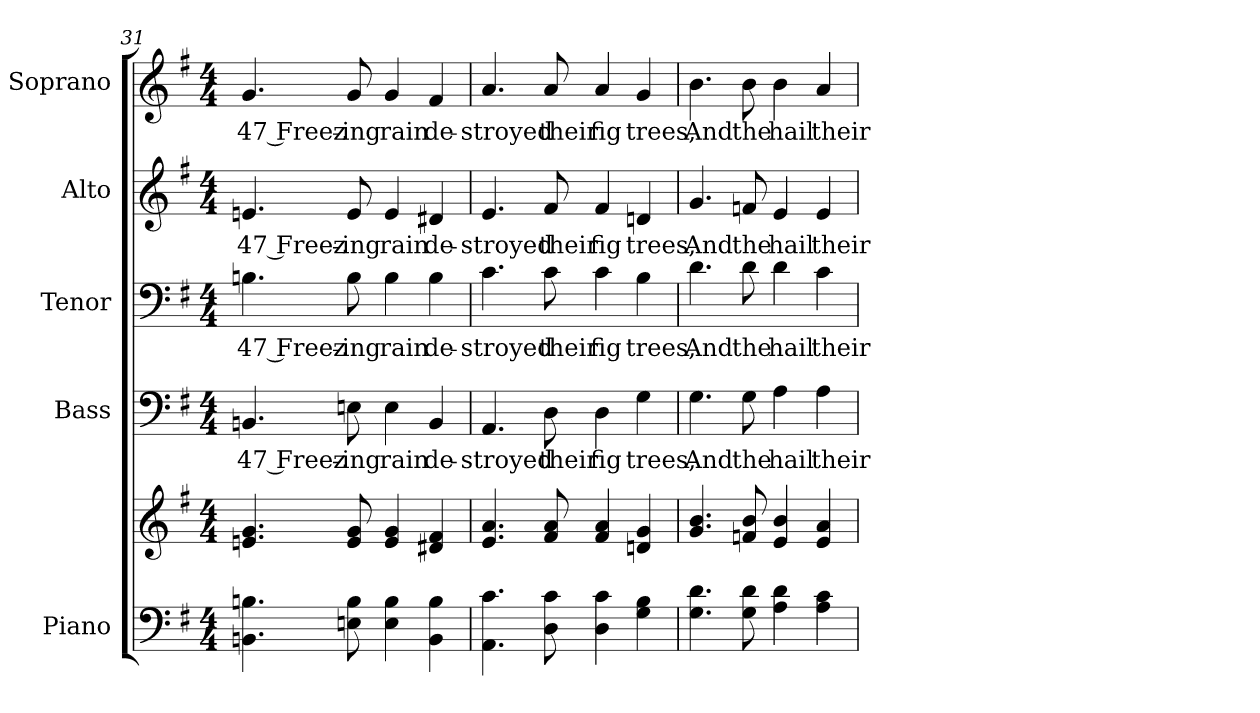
**kern	**kern	**kern	**text	**kern	**text	**kern	**text	**kern	**text
*part5	*part5	*part4	*part4	*part3	*part3	*part2	*part2	*part1	*part1
*staff6	*staff5	*staff4	*staff4	*staff3	*staff3	*staff2	*staff2	*staff1	*staff1
*I"Piano	*	*I"Bass	*	*I"Tenor	*	*I"Alto	*	*I"Soprano	*
*I'Pno.	*	*I'B.	*	*I'T.	*	*I'A.	*	*I'S.	*
!!LO:PB:g=z
*clefF4	*clefG2	*clefF4	*	*clefF4	*	*clefG2	*	*clefG2	*
*k[f#]	*k[f#]	*k[f#]	*	*k[f#]	*	*k[f#]	*	*k[f#]	*
*G:	*G:	*G:	*	*G:	*	*G:	*	*G:	*
*M4/4	*M4/4	*M4/4	*	*M4/4	*	*M4/4	*	*M4/4	*
=31	=31	=31	=31	=31	=31	=31	=31	=31	=31
!	!	!	!LO:LY:b:color=#000000	!	!	!	!	!	!
!	!	!	!	!	!LO:LY:b:color=#000000	!	!	!	!
!	!	!	!	!	!	!	!LO:LY:b:color=#000000	!	!
!	!	!	!	!	!	!	!	!	!LO:LY:b:color=#000000
4.BBni\ 4.Bni	4.eni/ 4.gi	4.BBni/	47 Freez-	4.Bni\	47 Freez-	4.eni/	47 Freez-	4.gi/	47 Freez-
!	!	!	!LO:LY:b:color=#000000	!	!	!	!	!	!
!	!	!	!	!	!LO:LY:b:color=#000000	!	!	!	!
!	!	!	!	!	!	!	!LO:LY:b:color=#000000	!	!
!	!	!	!	!	!	!	!	!	!LO:LY:b:color=#000000
8Eni\ 8Bi	8ei/ 8gi	8Eni\	-ing	8Bi\	-ing	8ei/	-ing	8gi/	-ing
!	!	!	!LO:LY:b:color=#000000	!	!	!	!	!	!
!	!	!	!	!	!LO:LY:b:color=#000000	!	!	!	!
!	!	!	!	!	!	!	!LO:LY:b:color=#000000	!	!
!	!	!	!	!	!	!	!	!	!LO:LY:b:color=#000000
4Ei\ 4Bi	4ei/ 4gi	4Ei\	rain	4Bi\	rain	4ei/	rain	4gi/	rain
!	!	!	!LO:LY:b:color=#000000	!	!	!	!	!	!
!	!	!	!	!	!LO:LY:b:color=#000000	!	!	!	!
!	!	!	!	!	!	!	!LO:LY:b:color=#000000	!	!
!	!	!	!	!	!	!	!	!	!LO:LY:b:color=#000000
4BBi\ 4Bi	4d#Xi/ 4f#i	4BBi/	de-	4Bi\	de-	4d#Xi/	de-	4f#i/	de-
=32	=32	=32	=32	=32	=32	=32	=32	=32	=32
!	!	!	!LO:LY:b:color=#000000	!	!	!	!	!	!
!	!	!	!	!	!LO:LY:b:color=#000000	!	!	!	!
!	!	!	!	!	!	!	!LO:LY:b:color=#000000	!	!
!	!	!	!	!	!	!	!	!	!LO:LY:b:color=#000000
4.AAi\ 4.ci	4.ei/ 4.ai	4.AAi/	-stroyed	4.ci\	-stroyed	4.ei/	-stroyed	4.ai/	-stroyed
!	!	!	!LO:LY:b:color=#000000	!	!	!	!	!	!
!	!	!	!	!	!LO:LY:b:color=#000000	!	!	!	!
!	!	!	!	!	!	!	!LO:LY:b:color=#000000	!	!
!	!	!	!	!	!	!	!	!	!LO:LY:b:color=#000000
8Di\ 8ci	8f#i/ 8ai	8Di\	their	8ci\	their	8f#i/	their	8ai/	their
!	!	!	!LO:LY:b:color=#000000	!	!	!	!	!	!
!	!	!	!	!	!LO:LY:b:color=#000000	!	!	!	!
!	!	!	!	!	!	!	!LO:LY:b:color=#000000	!	!
!	!	!	!	!	!	!	!	!	!LO:LY:b:color=#000000
4Di\ 4ci	4f#i/ 4ai	4Di\	fig	4ci\	fig	4f#i/	fig	4ai/	fig
!	!	!	!LO:LY:b:color=#000000	!	!	!	!	!	!
!	!	!	!	!	!LO:LY:b:color=#000000	!	!	!	!
!	!	!	!	!	!	!	!LO:LY:b:color=#000000	!	!
!	!	!	!	!	!	!	!	!	!LO:LY:b:color=#000000
4Gi\ 4Bi	4dni/ 4gi	4Gi\	trees,	4Bi\	trees,	4dni/	trees,	4gi/	trees,
=33	=33	=33	=33	=33	=33	=33	=33	=33	=33
!	!	!	!LO:LY:b:color=#000000	!	!	!	!	!	!
!	!	!	!	!	!LO:LY:b:color=#000000	!	!	!	!
!	!	!	!	!	!	!	!LO:LY:b:color=#000000	!	!
!	!	!	!	!	!	!	!	!	!LO:LY:b:color=#000000
4.Gi\ 4.di	4.gi/ 4.bi	4.Gi\	And	4.di\	And	4.gi/	And	4.bi\	And
!	!	!	!LO:LY:b:color=#000000	!	!	!	!	!	!
!	!	!	!	!	!LO:LY:b:color=#000000	!	!	!	!
!	!	!	!	!	!	!	!LO:LY:b:color=#000000	!	!
!	!	!	!	!	!	!	!	!	!LO:LY:b:color=#000000
8Gi\ 8di	8fni/ 8bi	8Gi\	the	8di\	the	8fni/	the	8bi\	the
!	!	!	!LO:LY:b:color=#000000	!	!	!	!	!	!
!	!	!	!	!	!LO:LY:b:color=#000000	!	!	!	!
!	!	!	!	!	!	!	!LO:LY:b:color=#000000	!	!
!	!	!	!	!	!	!	!	!	!LO:LY:b:color=#000000
4Ai\ 4di	4ei/ 4bi	4Ai\	hail	4di\	hail	4ei/	hail	4bi\	hail
!	!	!	!LO:LY:b:color=#000000	!	!	!	!	!	!
!	!	!	!	!	!LO:LY:b:color=#000000	!	!	!	!
!	!	!	!	!	!	!	!LO:LY:b:color=#000000	!	!
!	!	!	!	!	!	!	!	!	!LO:LY:b:color=#000000
4Ai\ 4ci	4ei/ 4ai	4Ai\	their	4ci\	their	4ei/	their	4ai/	their
=	=	=	=	=	=	=	=	=	=
*-	*-	*-	*-	*-	*-	*-	*-	*-	*-
